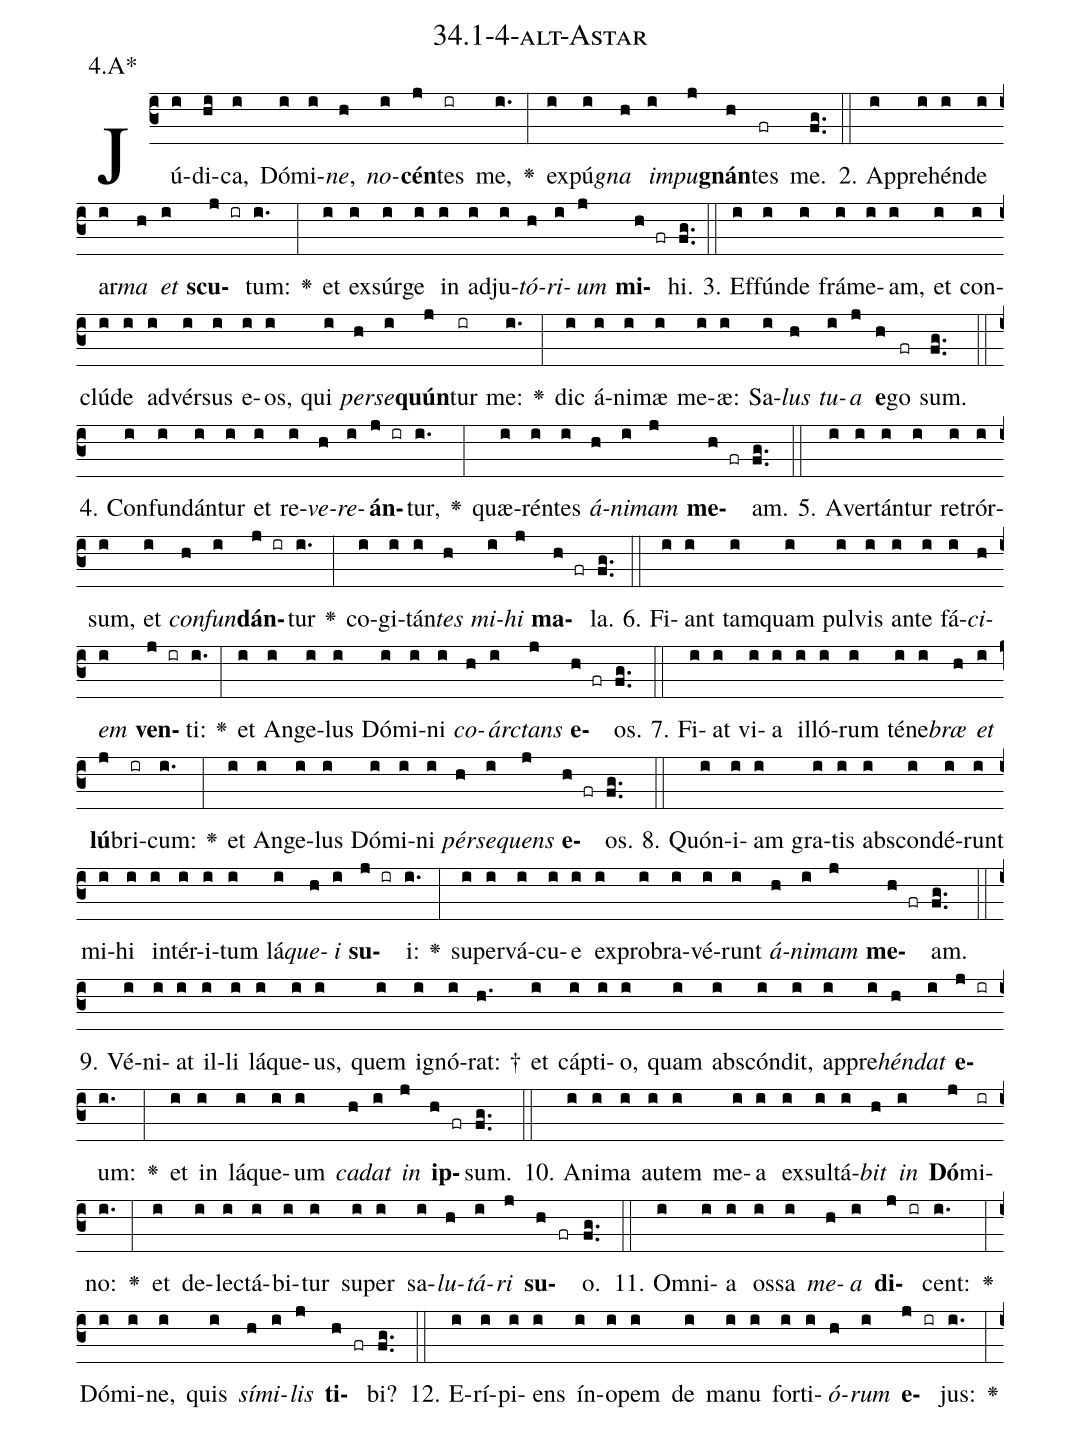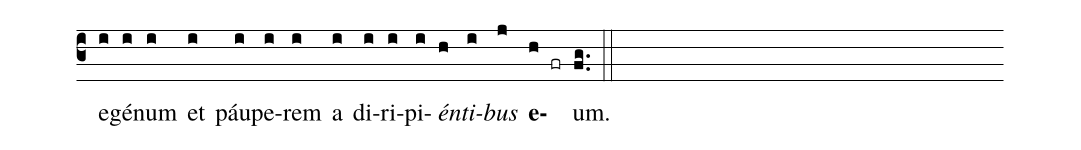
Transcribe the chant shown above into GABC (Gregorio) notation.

name: 34.1-4-alt-Astar;
annotation: 4.A*;
%%
(c3)Jú(i)di(hi)ca,(i) Dó(i)mi(i)<i>ne</i>,(h) <i>no</i>(i)<b>cén</b>(j)tes(ir) me,(i.) <v>\greheightstar</v>(:) ex(i)pú(i)<i>gna</i>(h) <i>im</i>(i)<i>pu</i>(j)<b>gnán</b>(h)tes(fr) me.(fg..) (::)
2. Ap(i)pre(i)hén(i)de(i) ar(i)<i>ma</i>(h) <i>et</i>(i) <b>scu</b>(j ir)tum:(i.) <v>\greheightstar</v>(:) et(i) ex(i)súr(i)ge(i) in(i) ad(i)ju(i)<i>tó</i>(h)<i>ri</i>(i)<i>um</i>(j) <b>mi</b>(h fr)hi.(fg..) (::)
3. Ef(i)fún(i)de(i) frá(i)me(i)am,(i) et(i) con(i)clú(i)de(i) ad(i)vér(i)sus(i) e(i)os,(i) qui(i) <i>per</i>(h)<i>se</i>(i)<b>quún</b>(j)tur(ir) me:(i.) <v>\greheightstar</v>(:) dic(i) á(i)ni(i)mæ(i) me(i)æ:(i) Sa(i)<i>lus</i>(h) <i>tu</i>(i)<i>a</i>(j) <b>e</b>(h)go(fr) sum.(fg..) (::)
4. Con(i)fun(i)dán(i)tur(i) et(i) re(i)<i>ve</i>(h)<i>re</i>(i)<b>án</b>(j ir)tur,(i.) <v>\greheightstar</v>(:) quæ(i)rén(i)tes(i) <i>á</i>(h)<i>ni</i>(i)<i>mam</i>(j) <b>me</b>(h fr)am.(fg..) (::)
5. A(i)ver(i)tán(i)tur(i) re(i)trór(i)sum,(i) et(i) <i>con</i>(h)<i>fun</i>(i)<b>dán</b>(j ir)tur(i.) <v>\greheightstar</v>(:) co(i)gi(i)tán(i)<i>tes</i>(h) <i>mi</i>(i)<i>hi</i>(j) <b>ma</b>(h fr)la.(fg..) (::)
6. Fi(i)ant(i) tam(i)quam(i) pul(i)vis(i) an(i)te(i) fá(i)<i>ci</i>(h)<i>em</i>(i) <b>ven</b>(j ir)ti:(i.) <v>\greheightstar</v>(:) et(i) An(i)ge(i)lus(i) Dó(i)mi(i)ni(i) <i>co</i>(h)<i>árc</i>(i)<i>tans</i>(j) <b>e</b>(h fr)os.(fg..) (::)
7. Fi(i)at(i) vi(i)a(i) il(i)ló(i)rum(i) té(i)ne(i)<i>bræ</i>(h) <i>et</i>(i) <b>lú</b>(j)bri(ir)cum:(i.) <v>\greheightstar</v>(:) et(i) An(i)ge(i)lus(i) Dó(i)mi(i)ni(i) <i>pér</i>(h)<i>se</i>(i)<i>quens</i>(j) <b>e</b>(h fr)os.(fg..) (::)
8. Quón(i)i(i)am(i) gra(i)tis(i) abs(i)con(i)dé(i)runt(i) mi(i)hi(i) in(i)tér(i)i(i)tum(i) lá(i)<i>que</i>(h)<i>i</i>(i) <b>su</b>(j ir)i:(i.) <v>\greheightstar</v>(:) su(i)per(i)vá(i)cu(i)e(i) ex(i)pro(i)bra(i)vé(i)runt(i) <i>á</i>(h)<i>ni</i>(i)<i>mam</i>(j) <b>me</b>(h fr)am.(fg..) (::)
9. Vé(i)ni(i)at(i) il(i)li(i) lá(i)que(i)us,(i) quem(i) i(i)gnó(i)rat: †(h.) et(i) cáp(i)ti(i)o,(i) quam(i) abs(i)cón(i)dit,(i) ap(i)pre(i)<i>hén</i>(h)<i>dat</i>(i) <b>e</b>(j ir)um:(i.) <v>\greheightstar</v>(:) et(i) in(i) lá(i)que(i)um(i) <i>ca</i>(h)<i>dat</i>(i) <i>in</i>(j) <b>ip</b>(h fr)sum.(fg..) (::)
10. A(i)ni(i)ma(i) au(i)tem(i) me(i)a(i) ex(i)sul(i)tá(i)<i>bit</i>(h) <i>in</i>(i) <b>Dó</b>(j)mi(ir)no:(i.) <v>\greheightstar</v>(:) et(i) de(i)lec(i)tá(i)bi(i)tur(i) su(i)per(i) sa(i)<i>lu</i>(h)<i>tá</i>(i)<i>ri</i>(j) <b>su</b>(h fr)o.(fg..) (::)
11. Om(i)ni(i)a(i) os(i)sa(i) <i>me</i>(h)<i>a</i>(i) <b>di</b>(j ir)cent:(i.) <v>\greheightstar</v>(:) Dó(i)mi(i)ne,(i) quis(i) <i>sí</i>(h)<i>mi</i>(i)<i>lis</i>(j) <b>ti</b>(h fr)bi?(fg..) (::)
12. E(i)rí(i)pi(i)ens(i) ín(i)o(i)pem(i) de(i) ma(i)nu(i) for(i)ti(i)<i>ó</i>(h)<i>rum</i>(i) <b>e</b>(j ir)jus:(i.) <v>\greheightstar</v>(:) e(i)gé(i)num(i) et(i) páu(i)pe(i)rem(i) a(i) di(i)ri(i)pi(i)<i>én</i>(h)<i>ti</i>(i)<i>bus</i>(j) <b>e</b>(h fr)um.(fg..) (::)
